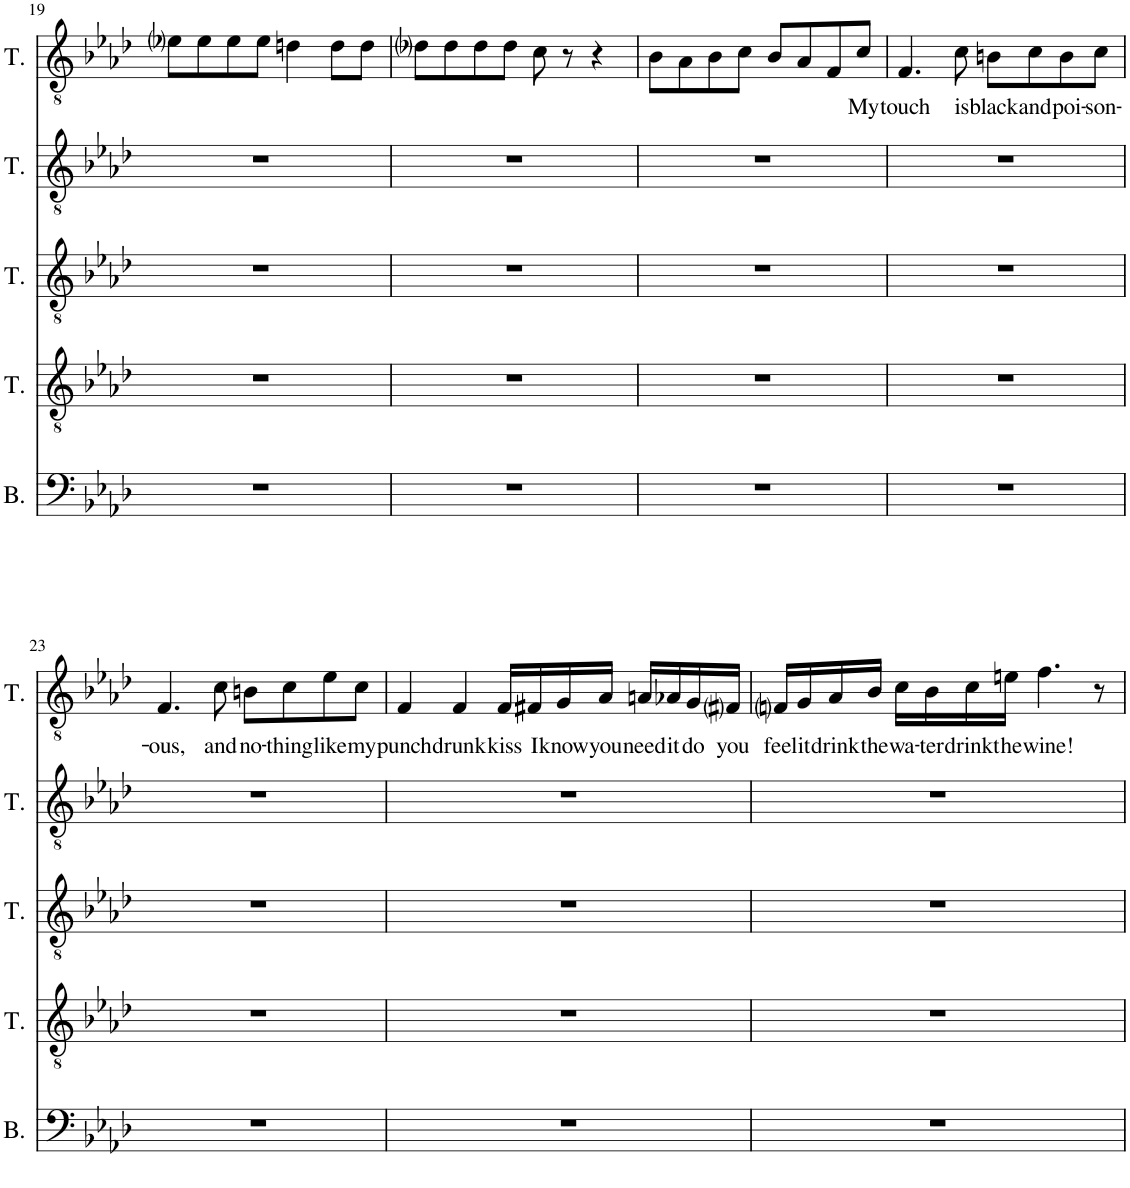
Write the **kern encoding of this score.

**kern	**kern	**kern	**kern	**kern	**text
*part5	*part4	*part3	*part2	*part1	*part1
*staff5	*staff4	*staff3	*staff2	*staff1	*staff1
*I"Bass	*I"Tenor	*I"Tenor	*I"Tenor	*I"Tenor	*
*I'B.	*I'T.	*I'T.	*I'T.	*I'T.	*
!!LO:PB:g=z
*clefF4	*clefGv2	*clefGv2	*clefGv2	*clefGv2	*
*k[b-e-a-d-]	*k[b-e-a-d-]	*k[b-e-a-d-]	*k[b-e-a-d-]	*k[b-e-a-d-]	*
*M4/4	*M4/4	*M4/4	*M4/4	*M4/4	*
=19	=19	=19	=19	=19	=19
1r	1r	1r	1r	8e-i\L	.
.	.	.	.	8e-\	.
.	.	.	.	8e-\	.
.	.	.	.	8e-\J	.
.	.	.	.	4dn\	.
.	.	.	.	8d\L	.
.	.	.	.	8d\J	.
=20	=20	=20	=20	=20	=20
1r	1r	1r	1r	8d-i\L	.
.	.	.	.	8d-\	.
.	.	.	.	8d-\	.
.	.	.	.	8d-\J	.
.	.	.	.	8c\	.
.	.	.	.	8r	.
.	.	.	.	4r	.
=21	=21	=21	=21	=21	=21
1r	1r	1r	1r	8B-\L	.
.	.	.	.	8A-\	.
.	.	.	.	8B-\	.
.	.	.	.	8c\J	.
.	.	.	.	8B-/L	.
.	.	.	.	8A-/	.
.	.	.	.	8F/	.
!	!	!	!	!	!LO:LY:b
.	.	.	.	8c/J	My
=22	=22	=22	=22	=22	=22
!	!	!	!	!	!LO:LY:b
1r	1r	1r	1r	4.F/	touch
!	!	!	!	!	!LO:LY:b
.	.	.	.	8c\	is
!	!	!	!	!	!LO:LY:b
.	.	.	.	8Bn\L	black
!	!	!	!	!	!LO:LY:b
.	.	.	.	8c\	and
!	!	!	!	!	!LO:LY:b
.	.	.	.	8B\	poi-
!	!	!	!	!	!LO:LY:b
.	.	.	.	8c\J	-son-
!!LO:LB:g=z
=23	=23	=23	=23	=23	=23
!	!	!	!	!	!LO:LY:b
1r	1r	1r	1r	4.F/	-ous,
!	!	!	!	!	!LO:LY:b
.	.	.	.	8c\	and
!	!	!	!	!	!LO:LY:b
.	.	.	.	8Bn\L	no-
!	!	!	!	!	!LO:LY:b
.	.	.	.	8c\	-thing
!	!	!	!	!	!LO:LY:b
.	.	.	.	8e-\	like
!	!	!	!	!	!LO:LY:b
.	.	.	.	8c\J	my
=24	=24	=24	=24	=24	=24
!	!	!	!	!	!LO:LY:b
1r	1r	1r	1r	4F/	punch
!	!	!	!	!	!LO:LY:b
.	.	.	.	4F/	drunk
!	!	!	!	!	!LO:LY:b
.	.	.	.	16F/LL	kiss
!	!	!	!	!	!LO:LY:b
.	.	.	.	16F#X/	I
!	!	!	!	!	!LO:LY:b
.	.	.	.	16G/	know
!	!	!	!	!	!LO:LY:b
.	.	.	.	16A-/JJ	you
!	!	!	!	!	!LO:LY:b
.	.	.	.	16An/LL	need
!	!	!	!	!	!LO:LY:b
.	.	.	.	16A-X/	it
!	!	!	!	!	!LO:LY:b
.	.	.	.	16G/	do
!	!	!	!	!	!LO:LY:b
.	.	.	.	16F#i/JJ	you
=25	=25	=25	=25	=25	=25
!	!	!	!	!	!LO:LY:b
1r	1r	1r	1r	16Fni/LL	feel
!	!	!	!	!	!LO:LY:b
.	.	.	.	16G/	it
!	!	!	!	!	!LO:LY:b
.	.	.	.	16A-/	drink
!	!	!	!	!	!LO:LY:b
.	.	.	.	16B-/JJ	the
!	!	!	!	!	!LO:LY:b
.	.	.	.	16c\LL	wa-
!	!	!	!	!	!LO:LY:b
.	.	.	.	16B-\	-ter
!	!	!	!	!	!LO:LY:b
.	.	.	.	16c\	drinkt
!	!	!	!	!	!LO:LY:b
.	.	.	.	16en\JJ	he
!	!	!	!	!	!LO:LY:b
.	.	.	.	4.f\	wine!
.	.	.	.	8r	.
=	=	=	=	=	=
*-	*-	*-	*-	*-	*-
